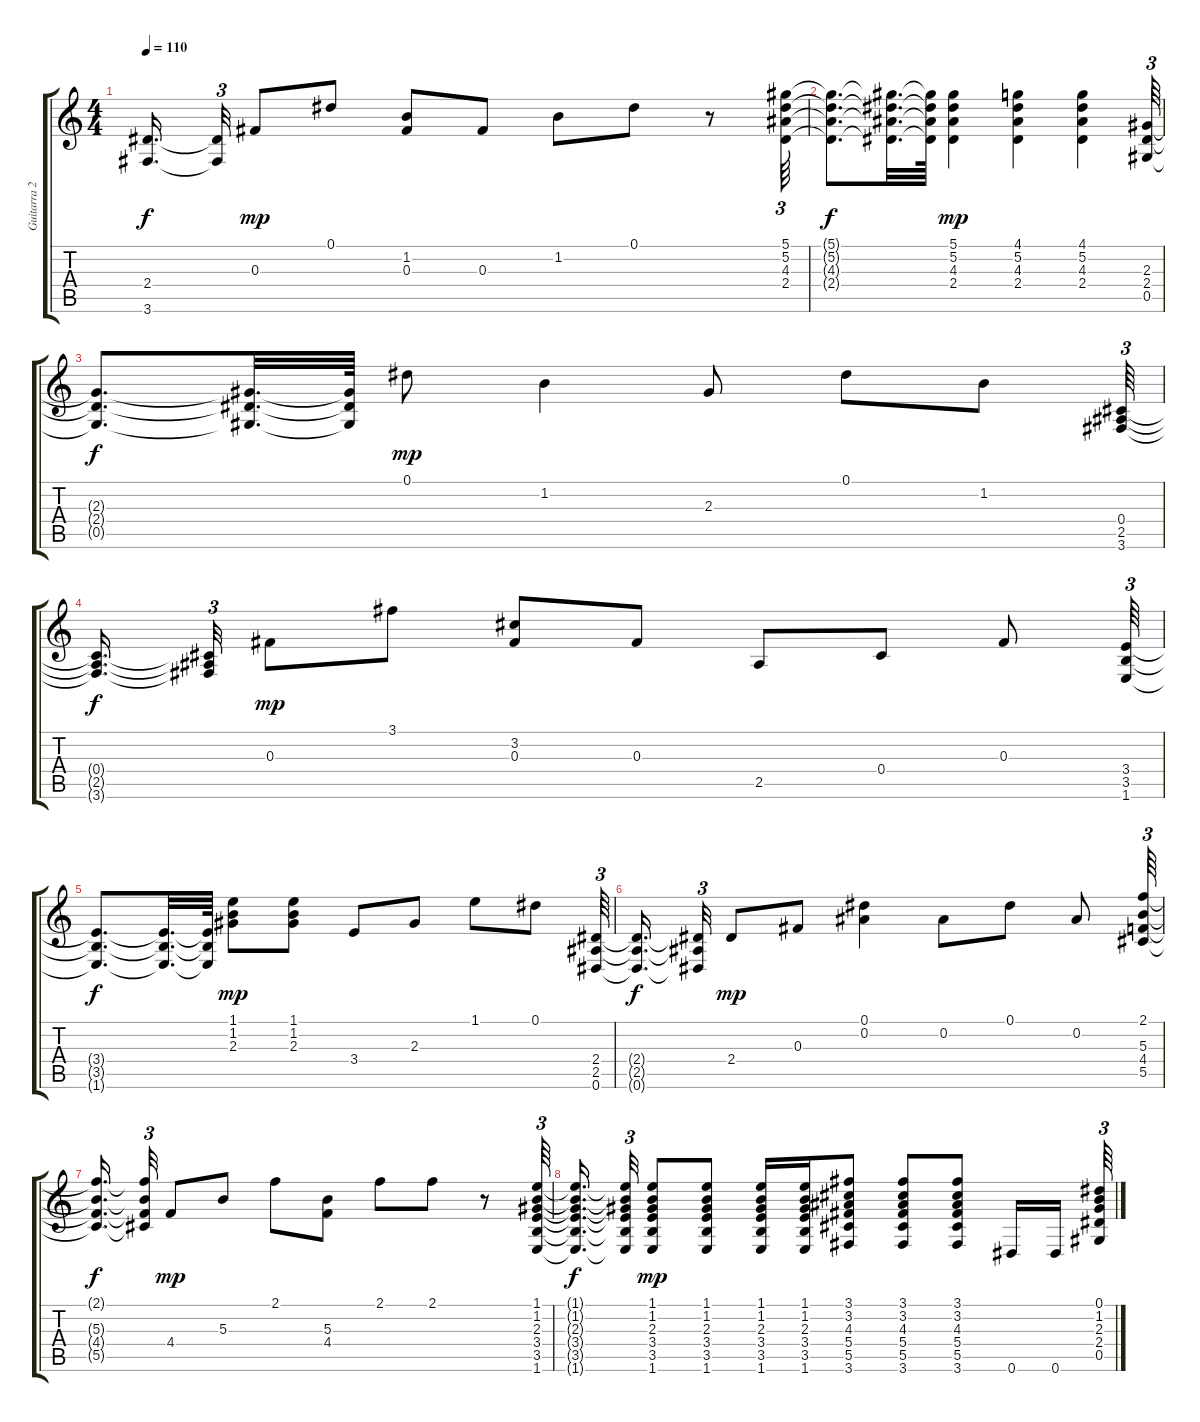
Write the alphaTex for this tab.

\track ("Guitarra 2" "Guitarra 2") {instrument acousticguitarsteel}
\staff {score tabs}
\tuning (Eb4 Bb3 Gb3 Db3 Ab2 Eb2) {hide}
\ts (4 4)
\tempo 110
\clef g2
\ks c
(2.4{t} 3.6{t}).16{d dy f beam splitsecondary} (2.4{t} 3.6{t}).32{tu (3 2)} 0.3.8{dy mp} 0.1.8 (1.2 0.3).8 0.3.8 1.2.8 0.1.8 r.8 (5.1 5.2 4.3 2.4).64{tu (3 2)} |
(5.1{t} 5.2{t} 4.3{t} 2.4{t}).8{d dy f} (5.1{t} 5.2{t} 4.3{t} 2.4{t}).32{d} (5.1{t} 5.2{t} 4.3{t} 2.4{t}).64 (5.1 5.2 4.3 2.4).4{dy mp} (4.1 5.2 4.3 2.4).4 (4.1 5.2 4.3 2.4).4 (2.3 2.4 0.5).64{tu (3 2)} |
(2.3{t} 2.4{t} 0.5{t}).8{d dy f} (2.3{t} 2.4{t} 0.5{t}).32{d} (2.3{t} 2.4{t} 0.5{t}).64 0.1.8{dy mp} 1.2.4 2.3.8 0.1.8 1.2.8 (0.4 2.5 3.6).64{tu (3 2)} |
(0.4{t} 2.5{t} 3.6{t}).16{d dy f beam splitsecondary} (0.4{t} 2.5{t} 3.6{t}).32{tu (3 2)} 0.3.8{dy mp} 3.1.8 (3.2 0.3).8 0.3.8 2.5.8 0.4.8 0.3.8 (3.4 3.5 1.6).64{tu (3 2)} |
(3.4{t} 3.5{t} 1.6{t}).8{d dy f} (3.4{t} 3.5{t} 1.6{t}).32{d} (3.4{t} 3.5{t} 1.6{t}).64 (1.1 1.2 2.3).8{dy mp} (1.1 1.2 2.3).8 3.4.8 2.3.8 1.1.8 0.1.8 (2.4 2.5 0.6).64{tu (3 2)} |
(2.4{t} 2.5{t} 0.6{t}).16{d dy f beam splitsecondary} (2.4{t} 2.5{t} 0.6{t}).32{tu (3 2)} 2.4.8{dy mp} 0.3.8 (0.1 0.2).4 0.2.8 0.1.8 0.2.8 (2.1 5.3 4.4 5.5).64{tu (3 2)} |
(2.1{t} 5.3{t} 4.4{t} 5.5{t}).16{d dy f beam splitsecondary} (2.1{t} 5.3{t} 4.4{t} 5.5{t}).32{tu (3 2)} 4.4.8{dy mp} 5.3.8 2.1.8 (5.3 4.4).8 2.1.8 2.1.8 r.8 (1.1 1.2 2.3 3.4 3.5 1.6).64{tu (3 2)} |
(1.1{t} 1.2{t} 2.3{t} 3.4{t} 3.5{t} 1.6{t}).16{d dy f beam splitsecondary} (1.1{t} 1.2{t} 2.3{t} 3.4{t} 3.5{t} 1.6{t}).32{tu (3 2)} (1.1 1.2 2.3 3.4 3.5 1.6).8{dy mp} (1.1 1.2 2.3 3.4 3.5 1.6).8 (1.1 1.2 2.3 3.4 3.5 1.6).16 (1.1 1.2 2.3 3.4 3.5 1.6).16 (3.1 3.2 4.3 5.4 5.5 3.6).8 (3.1 3.2 4.3 5.4 5.5 3.6).8 (3.1 3.2 4.3 5.4 5.5 3.6).8 0.6.16 0.6.16{beam splitsecondary} (0.1 1.2 2.3 2.4 0.5).64{tu (3 2)}
